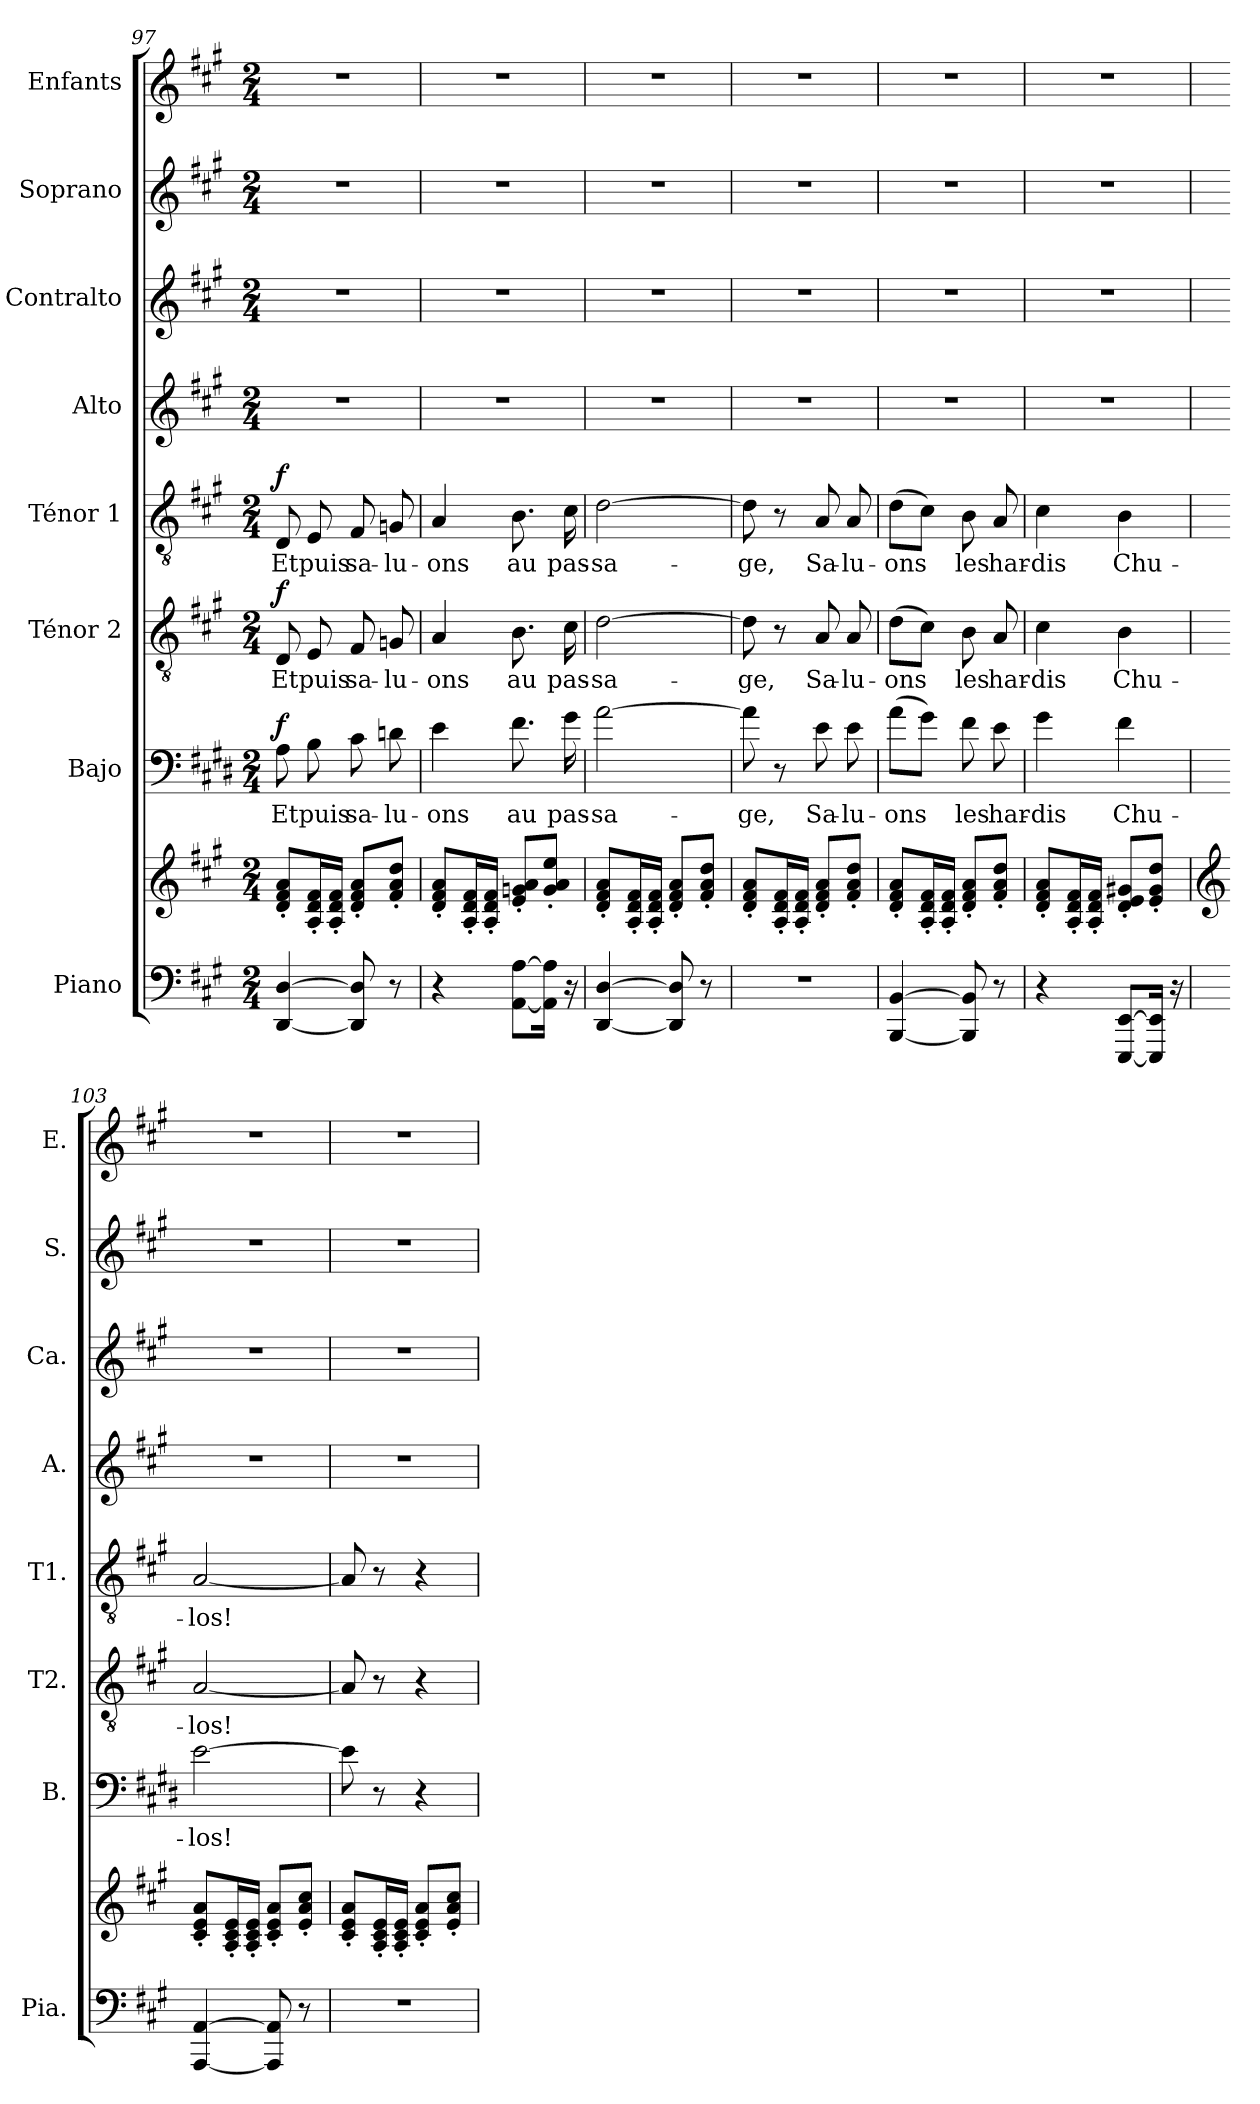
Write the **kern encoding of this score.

**kern	**kern	**kern	**text	**dynam	**kern	**text	**dynam	**kern	**text	**dynam	**kern	**kern	**kern	**kern
*part8	*part8	*part7	*part7	*part7	*part6	*part6	*part6	*part5	*part5	*part5	*part4	*part3	*part2	*part1
*staff9	*staff8	*staff7	*staff7	*staff7	*staff6	*staff6	*staff6	*staff5	*staff5	*staff5	*staff4	*staff3	*staff2	*staff1
*I"Piano	*	*I"Bajo	*	*	*I"Ténor 2	*	*	*I"Ténor 1	*	*	*I"Alto	*I"Contralto	*I"Soprano	*I"Enfants
*I'Pia.	*	*I'B.	*	*	*I'T2.	*	*	*I'T1.	*	*	*I'A.	*I'Ca.	*I'S.	*I'E.
*clefF4	*clefG2	*clefF4	*	*	*clefGv2	*	*	*clefGv2	*	*	*clefG2	*clefG2	*clefG2	*clefG2
*	*	*ITrd4c7	*	*	*	*	*	*	*	*	*	*	*ITrd-7c-12	*
*k[f#c#g#]	*k[f#c#g#]	*k[f#c#g#]	*	*	*k[f#c#g#]	*	*	*k[f#c#g#]	*	*	*k[f#c#g#]	*k[f#c#g#]	*k[f#c#g#]	*k[f#c#g#]
*M2/4	*M2/4	*M2/4	*	*	*M2/4	*	*	*M2/4	*	*	*M2/4	*M2/4	*M2/4	*M2/4
=97	=97	=97	=97	=97	=97	=97	=97	=97	=97	=97	=97	=97	=97	=97
!	!	!	!	!LO:DY:a	!	!	!LO:DY:a	!	!	!LO:DY:a	!	!	!	!
[4DD/ [4D/	8d'/ 8f#'/ 8a'/L	8D\	Et	f	8D/	Et	f	8D/	Et	f	2r	2r	2r	2r
.	16A'/ 16d'/ 16f#'/L	8E\	puis	.	8E/	puis	.	8E/	puis	.	.	.	.	.
.	16A'/ 16d'/ 16f#'/JJ	.	.	.	.	.	.	.	.	.	.	.	.	.
8DD/] 8D/]	8d'/ 8f#'/ 8a'/L	8F#\	sa-	.	8F#/	sa-	.	8F#/	sa-	.	.	.	.	.
8r	8f#'/ 8a'/ 8dd'/J	8Gn\	-lu-	.	8Gn/	-lu-	.	8Gn/	-lu-	.	.	.	.	.
=98	=98	=98	=98	=98	=98	=98	=98	=98	=98	=98	=98	=98	=98	=98
4r	8d'/ 8f#'/ 8a'/L	4A\	-ons	.	4A/	-ons	.	4A/	-ons	.	2r	2r	2r	2r
.	16A'/ 16d'/ 16f#'/L	.	.	.	.	.	.	.	.	.	.	.	.	.
.	16A'/ 16d'/ 16f#'/JJ	.	.	.	.	.	.	.	.	.	.	.	.	.
[8AA\ [8A\L	8e'/ 8gn'/ 8a'/L	8.B\	au	.	8.B\	au	.	8.B\	au	.	.	.	.	.
16AA]\ 16A]\Jk	8g'/ 8a'/ 8ee'/J	.	.	.	.	.	.	.	.	.	.	.	.	.
16r	.	16c#\	pas-	.	16c#\	pas-	.	16c#\	pas-	.	.	.	.	.
=99	=99	=99	=99	=99	=99	=99	=99	=99	=99	=99	=99	=99	=99	=99
[4DD/ [4D/	8d'/ 8f#'/ 8a'/L	[2d\	-sa-	.	[2d\	-sa-	.	[2d\	-sa-	.	2r	2r	2r	2r
.	16A'/ 16d'/ 16f#'/L	.	.	.	.	.	.	.	.	.	.	.	.	.
.	16A'/ 16d'/ 16f#'/JJ	.	.	.	.	.	.	.	.	.	.	.	.	.
8DD/] 8D/]	8d'/ 8f#'/ 8a'/L	.	.	.	.	.	.	.	.	.	.	.	.	.
8r	8f#'/ 8a'/ 8dd'/J	.	.	.	.	.	.	.	.	.	.	.	.	.
=100	=100	=100	=100	=100	=100	=100	=100	=100	=100	=100	=100	=100	=100	=100
2r	8d'/ 8f#'/ 8a'/L	8d\]	-ge,	.	8d\]	-ge,	.	8d\]	-ge,	.	2r	2r	2r	2r
.	16A'/ 16d'/ 16f#'/L	8r	.	.	8r	.	.	8r	.	.	.	.	.	.
.	16A'/ 16d'/ 16f#'/JJ	.	.	.	.	.	.	.	.	.	.	.	.	.
.	8d'/ 8f#'/ 8a'/L	8A\	Sa-	.	8A/	Sa-	.	8A/	Sa-	.	.	.	.	.
.	8f#'/ 8a'/ 8dd'/J	8A\	-lu-	.	8A/	-lu-	.	8A/	-lu-	.	.	.	.	.
=101	=101	=101	=101	=101	=101	=101	=101	=101	=101	=101	=101	=101	=101	=101
[4BBB/ [4BB/	8d'/ 8f#'/ 8a'/L	(8d\L	-ons	.	(8d\L	-ons	.	(8d\L	-ons	.	2r	2r	2r	2r
.	16A'/ 16d'/ 16f#'/L	8c#\J)	.	.	8c#\J)	.	.	8c#\J)	.	.	.	.	.	.
.	16A'/ 16d'/ 16f#'/JJ	.	.	.	.	.	.	.	.	.	.	.	.	.
8BBB/] 8BB/]	8d'/ 8f#'/ 8a'/L	8B\	les	.	8B\	les	.	8B\	les	.	.	.	.	.
8r	8f#'/ 8a'/ 8dd'/J	8A\	har-	.	8A/	har-	.	8A/	har-	.	.	.	.	.
=102	=102	=102	=102	=102	=102	=102	=102	=102	=102	=102	=102	=102	=102	=102
4r	8d'/ 8f#'/ 8a'/L	4c#\	-dis	.	4c#\	-dis	.	4c#\	-dis	.	2r	2r	2r	2r
.	16A'/ 16d'/ 16f#'/L	.	.	.	.	.	.	.	.	.	.	.	.	.
.	16A'/ 16d'/ 16f#'/JJ	.	.	.	.	.	.	.	.	.	.	.	.	.
[8EEE/ [8EE/L	8d'/ 8e'/ 8g#X'/L	4B\	Chu-	.	4B\	Chu-	.	4B\	Chu-	.	.	.	.	.
16EEE]/ 16EE]/Jk	8e'/ 8g#'/ 8dd'/J	.	.	.	.	.	.	.	.	.	.	.	.	.
16r	.	.	.	.	.	.	.	.	.	.	.	.	.	.
!!LO:PB:g=z
=103	=103	=103	=103	=103	=103	=103	=103	=103	=103	=103	=103	=103	=103	=103
*	*clefG2	*	*	*	*	*	*	*	*	*	*	*	*	*
[4AAA/ [4AA/	8c#'/ 8e'/ 8a'/L	[2A\	-los!	.	[2A/	-los!	.	[2A/	-los!	.	2r	2r	2r	2r
.	16A'/ 16c#'/ 16e'/L	.	.	.	.	.	.	.	.	.	.	.	.	.
.	16A'/ 16c#'/ 16e'/JJ	.	.	.	.	.	.	.	.	.	.	.	.	.
8AAA/] 8AA/]	8c#'/ 8e'/ 8a'/L	.	.	.	.	.	.	.	.	.	.	.	.	.
8r	8e'/ 8a'/ 8cc#'/J	.	.	.	.	.	.	.	.	.	.	.	.	.
=104	=104	=104	=104	=104	=104	=104	=104	=104	=104	=104	=104	=104	=104	=104
2r	8c#'/ 8e'/ 8a'/L	8A\]	.	.	8A/]	.	.	8A/]	.	.	2r	2r	2r	2r
.	16A'/ 16c#'/ 16e'/L	8r	.	.	8r	.	.	8r	.	.	.	.	.	.
.	16A'/ 16c#'/ 16e'/JJ	.	.	.	.	.	.	.	.	.	.	.	.	.
.	8c#'/ 8e'/ 8a'/L	4r	.	.	4r	.	.	4r	.	.	.	.	.	.
.	8e'/ 8a'/ 8cc#'/J	.	.	.	.	.	.	.	.	.	.	.	.	.
=	=	=	=	=	=	=	=	=	=	=	=	=	=	=
*-	*-	*-	*-	*-	*-	*-	*-	*-	*-	*-	*-	*-	*-	*-
